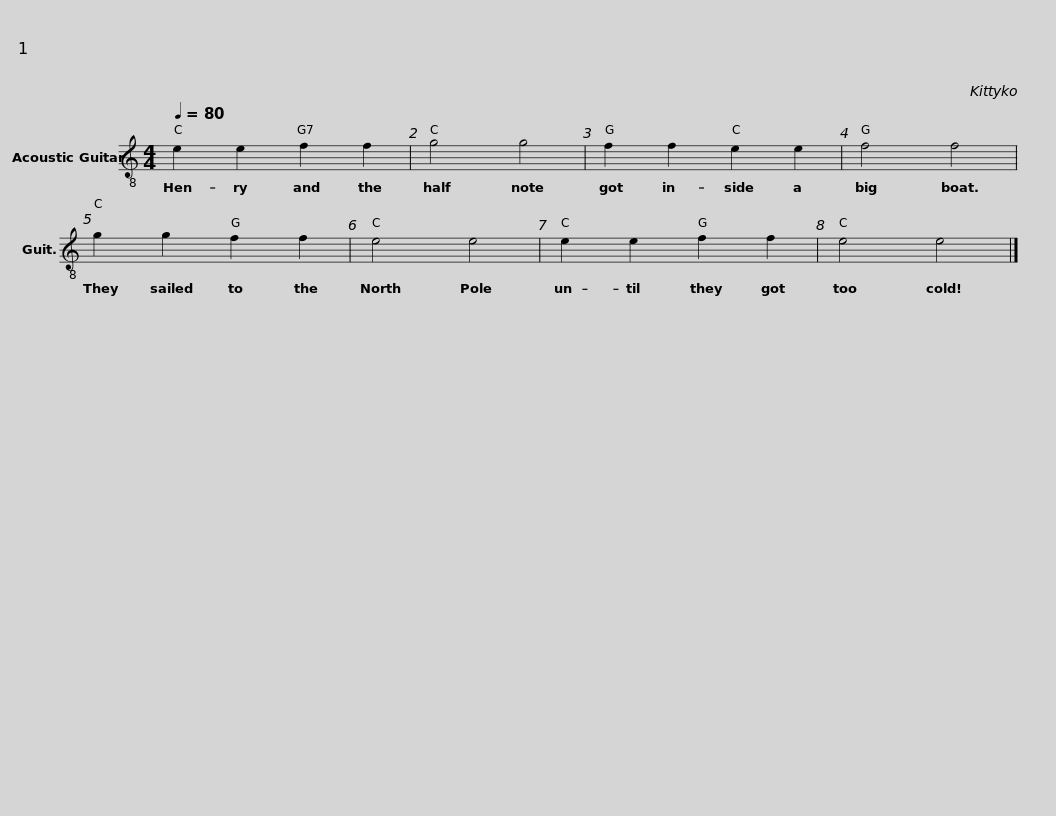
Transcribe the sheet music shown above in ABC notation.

X:1
L:1/8
Q:1/4=80
M:4/4
I:linebreak $
K:C
V:1 treble-8
V:1
 e2 e2 f2 f2 | g4 g4 | f2 f2 e2 e2 |$ f4 f4 | g2 g2 f2 f2 | %5
 e4 e4 | e2 e2 f2 f2 |$ e4 e4 |] %8
